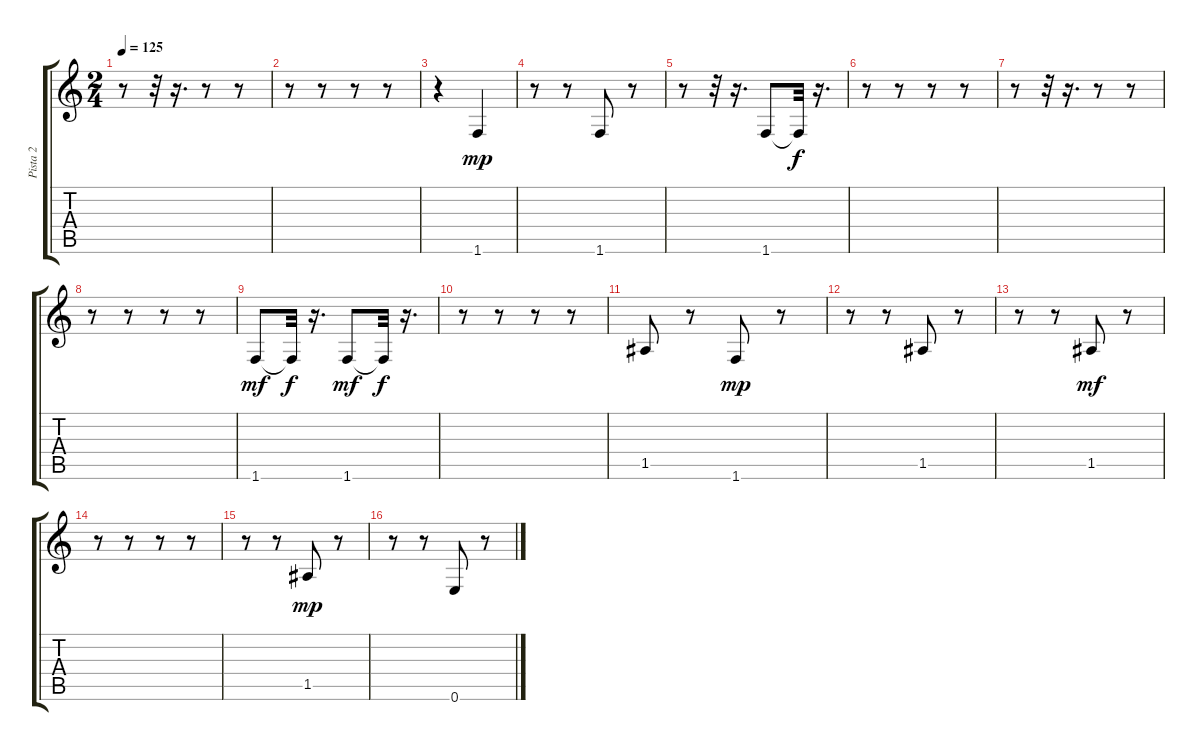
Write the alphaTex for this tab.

\track ("Pista 2" "Pista 2") {instrument electricbasspick}
\staff {score tabs}
\tuning (E4 B3 G3 D3 A2 E2) {hide}
\ts (2 4)
\tempo 125
\clef g2
\ks c
r.8{dy mp} r.32 r.16{d} r.8 r.8 |
r.8 r.8 r.8 r.8 |
r.4 1.6.4 |
r.8 r.8 1.6.8 r.8 |
r.8 r.32 r.16{d} 1.6.8 1.6{t}.32{dy f} r.16{d} |
r.8 r.8 r.8 r.8 |
r.8 r.32 r.16{d} r.8 r.8 |
r.8 r.8 r.8 r.8 |
1.6.8{dy mf} 1.6{t}.32{dy f} r.16{d} 1.6.8{dy mf} 1.6{t}.32{dy f} r.16{d} |
r.8 r.8 r.8 r.8 |
1.5.8 r.8 1.6.8{dy mp} r.8 |
r.8 r.8 1.5.8 r.8 |
r.8 r.8 1.5.8{dy mf} r.8 |
r.8 r.8 r.8 r.8 |
r.8 r.8 1.5.8{dy mp} r.8 |
r.8 r.8 0.6.8 r.8
